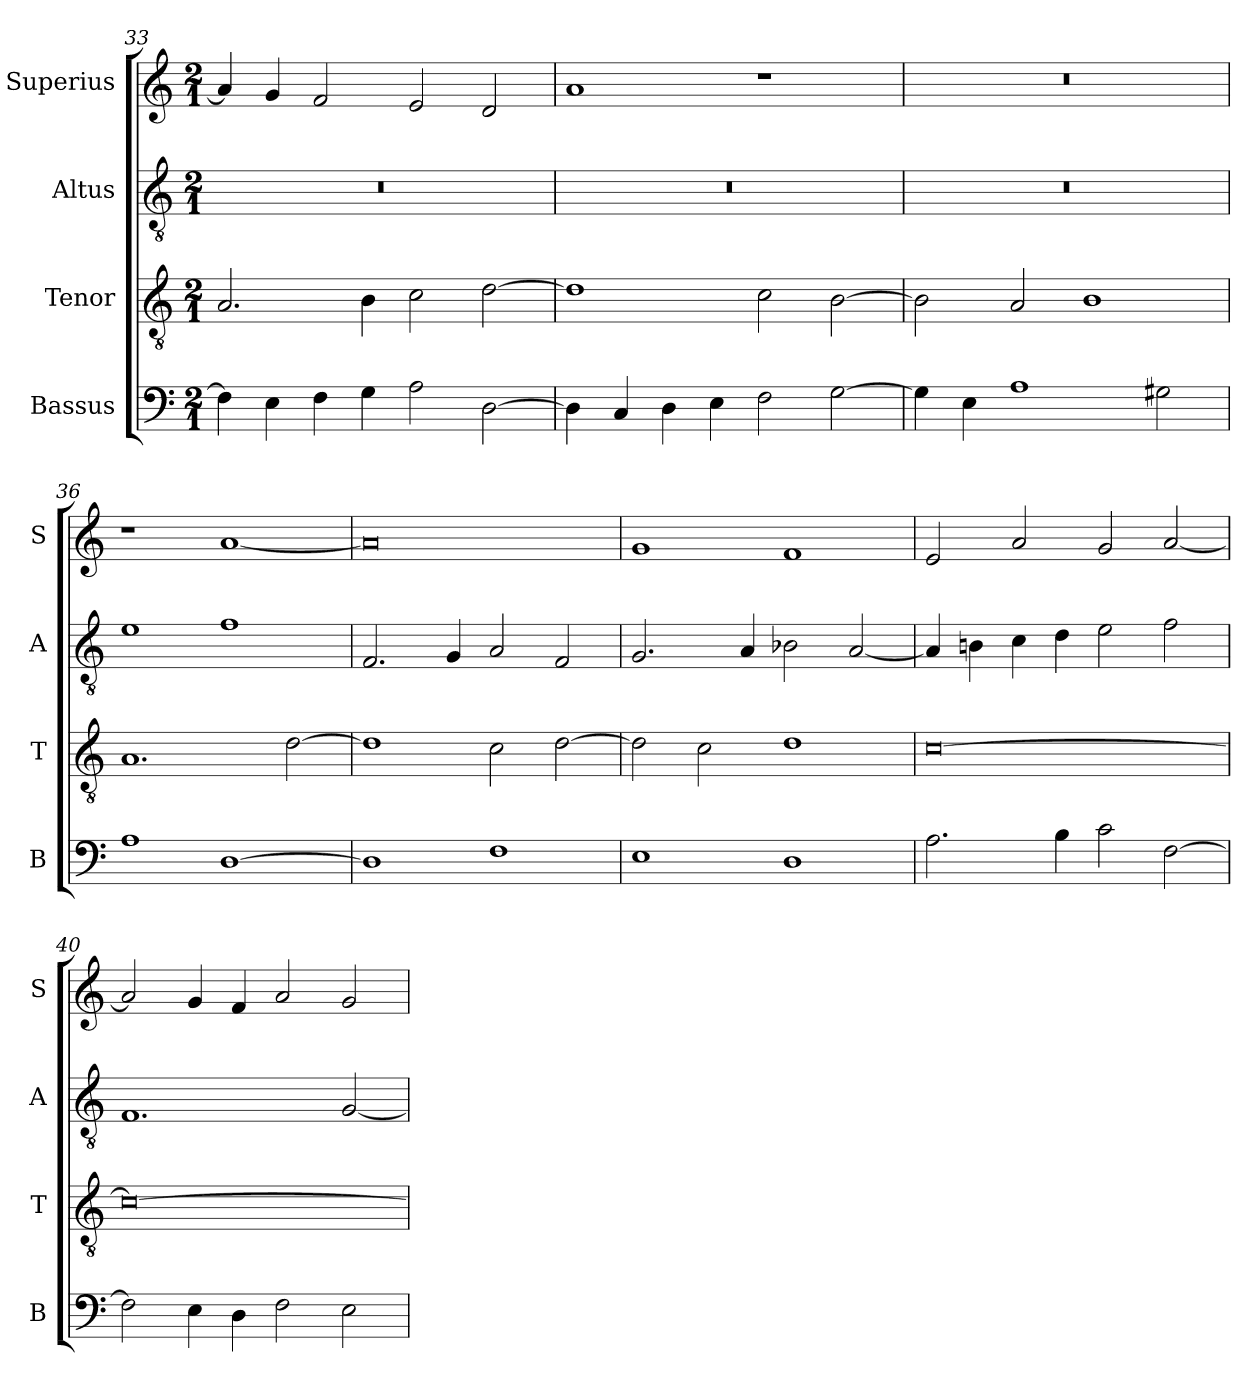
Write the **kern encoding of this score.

**kern	**kern	**kern	**kern
*part4	*part3	*part2	*part1
*staff4	*staff3	*staff2	*staff1
*I"Bassus	*I"Tenor	*I"Altus	*I"Superius
*I'B	*I'T	*I'A	*I'S
*clefF4	*clefGv2	*clefGv2	*clefG2
*k[]	*k[]	*k[]	*k[]
*M2/1	*M2/1	*M2/1	*M2/1
=33	=33	=33	=33
4F\]	2.A/	0r	4a/]
4E\	.	.	4g/
4F\	.	.	2f/
4G\	4B\	.	.
2A\	2c\	.	2e/
[2D\	[2d\	.	2d/
=34	=34	=34	=34
4D\]	1d]	0r	1a
4C/	.	.	.
4D\	.	.	.
4E\	.	.	.
2F\	2c\	.	1r
[2G\	[2B\	.	.
=35	=35	=35	=35
4G\]	2B\]	0r	0r
4E\	.	.	.
1A	2A/	.	.
.	1B	.	.
2G#X\	.	.	.
=36	=36	=36	=36
1A	1.A	1e	1r
[1D	.	1f	[1a
.	[2d\	.	.
=37	=37	=37	=37
1D]	1d]	2.F/	0a]
.	.	4G/	.
1F	2c\	2A/	.
.	[2d\	2F/	.
=38	=38	=38	=38
1E	2d\]	2.G/	1g
.	2c\	.	.
.	.	4A/	.
1D	1d	2B-X\	1f
.	.	[2A/	.
=39	=39	=39	=39
2.A\	[0c	4A/]	2e/
.	.	4Bn\	.
.	.	4c\	2a/
4B\	.	4d\	.
2c\	.	2e\	2g/
[2F\	.	2f\	[2a/
=40	=40	=40	=40
2F\]	0c_	1.F	2a/]
4E\	.	.	4g/
4D\	.	.	4f/
2F\	.	.	2a/
2E\	.	[2G/	2g/
=	=	=	=
*-	*-	*-	*-
